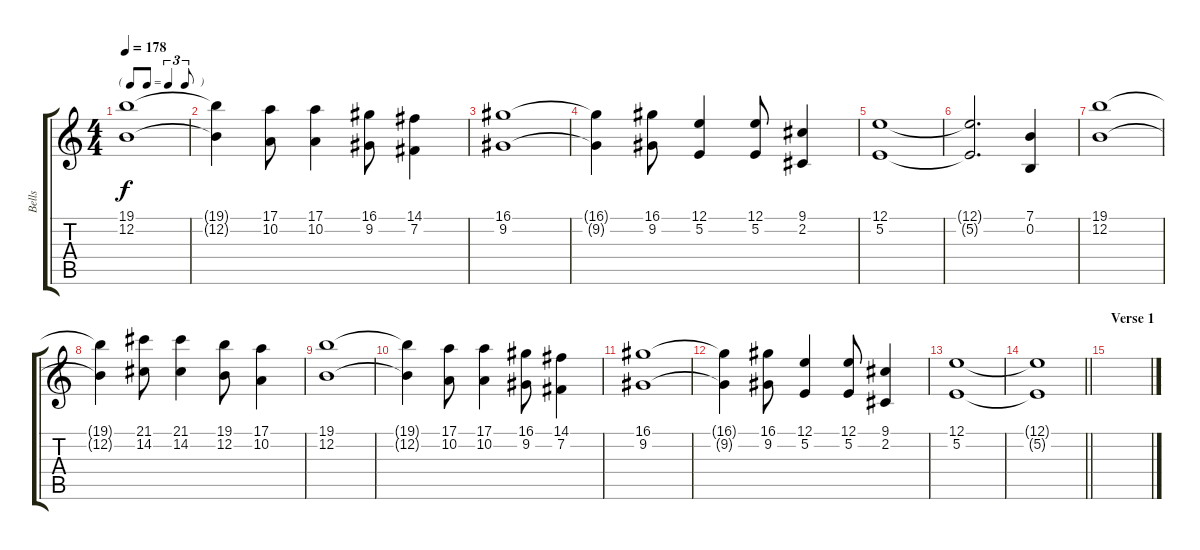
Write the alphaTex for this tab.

\track ("Bells" "Bells") {instrument vibraphone}
\staff {score tabs}
\tuning (E4 B3 G3 D3 A2 E2) {hide}
\ts (4 4)
\tf triplet8th
\tempo 178
\clef g2
\ks c
(19.1 12.2).1{dy f} |
(19.1{t} 12.2{t}).4 (17.1 10.2).8 (17.1 10.2).4 (16.1 9.2).8 (14.1 7.2).4 |
(16.1 9.2).1 |
(16.1{t} 9.2{t}).4 (16.1 9.2).8 (12.1 5.2).4 (12.1 5.2).8 (9.1 2.2).4 |
(12.1 5.2).1 |
(12.1{t} 5.2{t}).2{d} (7.1 0.2).4 |
(19.1 12.2).1 |
(19.1{t} 12.2{t}).4 (21.1 14.2).8 (21.1 14.2).4 (19.1 12.2).8 (17.1 10.2).4 |
(19.1 12.2).1 |
(19.1{t} 12.2{t}).4 (17.1 10.2).8 (17.1 10.2).4 (16.1 9.2).8 (14.1 7.2).4 |
(16.1 9.2).1 |
(16.1{t} 9.2{t}).4 (16.1 9.2).8 (12.1 5.2).4 (12.1 5.2).8 (9.1 2.2).4 |
(12.1 5.2).1 |
\barLineRight lightlight
(12.1{t} 5.2{t}).1 |
\section ("" "Verse 1")
